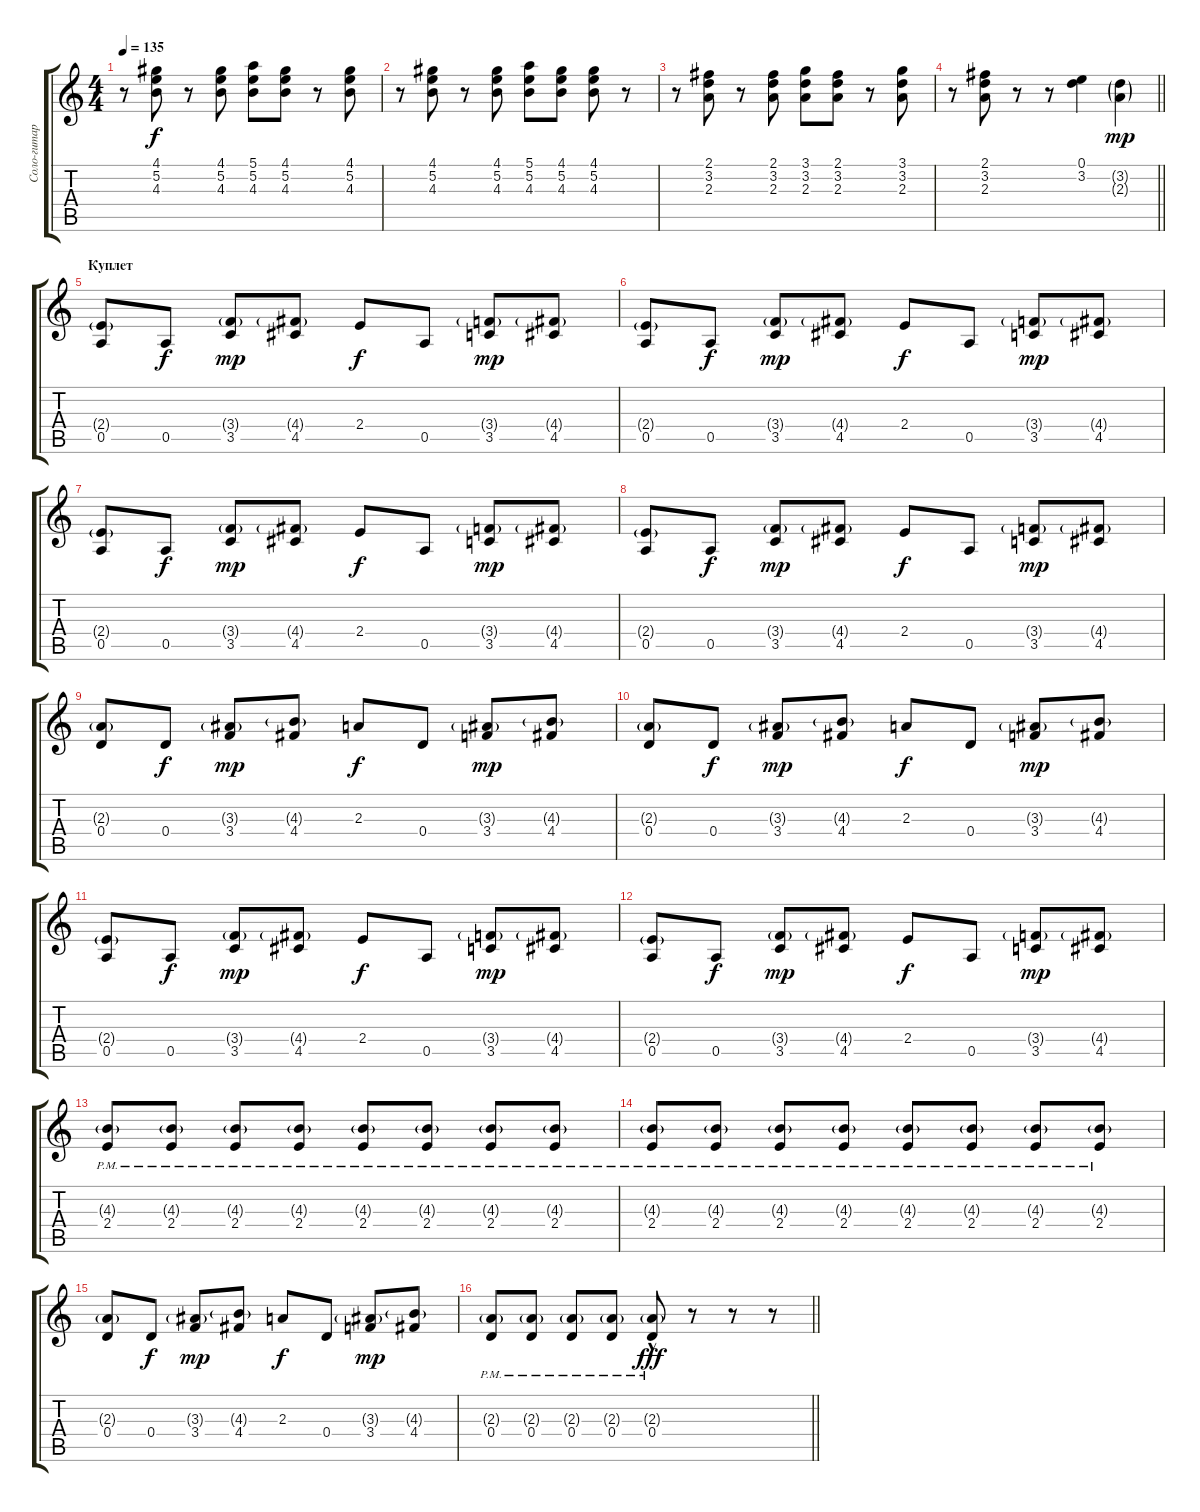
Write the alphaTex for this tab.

\track ("Соло-гитара" "Соло-гитар") {instrument acousticguitarsteel}
\staff {score tabs}
\tuning (E4 B3 G3 D3 A2 E2) {hide}
\ts (4 4)
\tempo 135
\clef g2
\ks c
r.8{dy mp} (4.1 5.2 4.3).8{dy f} r.8 (4.1 5.2 4.3).8 (5.1 5.2 4.3).8 (4.1 5.2 4.3).8 r.8 (4.1 5.2 4.3).8 |
r.8 (4.1 5.2 4.3).8 r.8 (4.1 5.2 4.3).8 (5.1 5.2 4.3).8 (4.1 5.2 4.3).8 (4.1 5.2 4.3).8 r.8 |
r.8 (2.1 3.2 2.3).8 r.8 (2.1 3.2 2.3).8 (3.1 3.2 2.3).8 (2.1 3.2 2.3).8 r.8 (3.1 3.2 2.3).8 |
\barLineRight lightlight
r.8 (2.1 3.2 2.3).8 r.8 r.8 (0.1 3.2).4 (3.2{g} 2.3{g}).4{dy mp} |
\section ("" "Куплет")
(2.4{g} 0.5).8 0.5.8{dy f} (3.4{g} 3.5).8{dy mp} (4.4{g} 4.5).8 2.4.8{dy f} 0.5.8 (3.4{g} 3.5).8{dy mp} (4.4{g} 4.5).8 |
(2.4{g} 0.5).8 0.5.8{dy f} (3.4{g} 3.5).8{dy mp} (4.4{g} 4.5).8 2.4.8{dy f} 0.5.8 (3.4{g} 3.5).8{dy mp} (4.4{g} 4.5).8 |
(2.4{g} 0.5).8 0.5.8{dy f} (3.4{g} 3.5).8{dy mp} (4.4{g} 4.5).8 2.4.8{dy f} 0.5.8 (3.4{g} 3.5).8{dy mp} (4.4{g} 4.5).8 |
(2.4{g} 0.5).8 0.5.8{dy f} (3.4{g} 3.5).8{dy mp} (4.4{g} 4.5).8 2.4.8{dy f} 0.5.8 (3.4{g} 3.5).8{dy mp} (4.4{g} 4.5).8 |
(2.3{g} 0.4).8 0.4.8{dy f} (3.3{g} 3.4).8{dy mp} (4.3{g} 4.4).8 2.3.8{dy f} 0.4.8 (3.3{g} 3.4).8{dy mp} (4.3{g} 4.4).8 |
(2.3{g} 0.4).8 0.4.8{dy f} (3.3{g} 3.4).8{dy mp} (4.3{g} 4.4).8 2.3.8{dy f} 0.4.8 (3.3{g} 3.4).8{dy mp} (4.3{g} 4.4).8 |
(2.4{g} 0.5).8 0.5.8{dy f} (3.4{g} 3.5).8{dy mp} (4.4{g} 4.5).8 2.4.8{dy f} 0.5.8 (3.4{g} 3.5).8{dy mp} (4.4{g} 4.5).8 |
(2.4{g} 0.5).8 0.5.8{dy f} (3.4{g} 3.5).8{dy mp} (4.4{g} 4.5).8 2.4.8{dy f} 0.5.8 (3.4{g} 3.5).8{dy mp} (4.4{g} 4.5).8 |
(4.3{g} 2.4{pm}).8 (4.3{g pm} 2.4{pm}).8 (4.3{g pm} 2.4{pm}).8 (4.3{g pm} 2.4{pm}).8 (4.3{g pm} 2.4{pm}).8 (4.3{g pm} 2.4{pm}).8 (4.3{g pm} 2.4{pm}).8 (4.3{g pm} 2.4{pm}).8 |
(4.3{g pm} 2.4{pm}).8 (4.3{g pm} 2.4{pm}).8 (4.3{g pm} 2.4{pm}).8 (4.3{g pm} 2.4{pm}).8 (4.3{g pm} 2.4{pm}).8 (4.3{g pm} 2.4{pm}).8 (4.3{g pm} 2.4{pm}).8 (4.3{g pm} 2.4{pm}).8 |
(2.3{g} 0.4).8 0.4.8{dy f} (3.3{g} 3.4).8{dy mp} (4.3{g} 4.4).8 2.3.8{dy f} 0.4.8 (3.3{g} 3.4).8{dy mp} (4.3{g} 4.4).8 |
\barLineRight lightlight
(2.3{g pm} 0.4{pm}).8 (2.3{g pm} 0.4{pm}).8 (2.3{g pm} 0.4{pm}).8 (2.3{g pm} 0.4{pm}).8 (2.3{g pm} 0.4{hac pm}).8{dy fff} r.8 r.8 r.8
